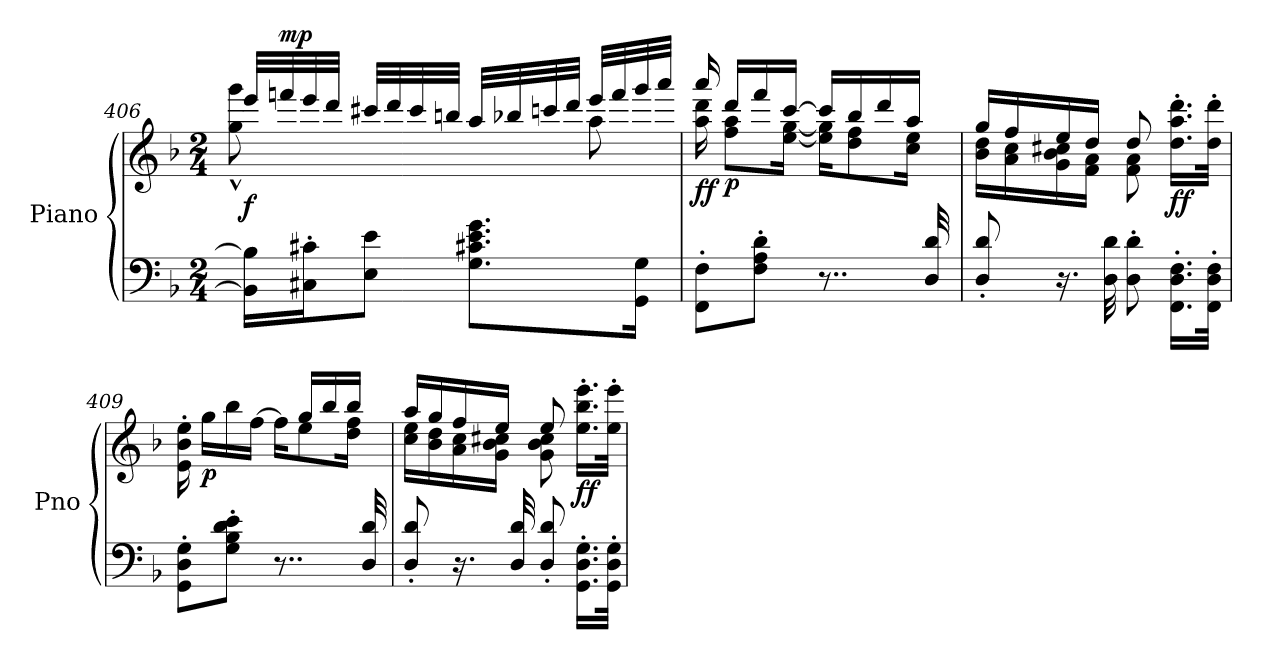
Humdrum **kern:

**kern	**kern	**dynam
*part1	*part1	*part1
*staff2	*staff1	*staff1/2
*I"Piano	*	*
*I'Pno	*	*
*clefF4	*clefG2	*
*k[b-]	*k[b-]	*
*M2/4	*M2/4	*
=406	=406	=406
*	*^	*
!	!	!	!LO:DY:b
16BB\] 16B\]LL	32eee/LLL	8gg\^^ 8ggg\^^	f
!	!	!	!LO:DY:a
.	32fffn/	.	mp
16C#X\' 16c#X\'J	32eee/	.	.
.	32ddd/JJJ	.	.
8E\ 8e\J	32ccc#X/LLL	8ryy	.
.	32ddd/	.	.
.	32ccc#/	.	.
.	32bbn/JJJ	.	.
8.G\ 8.c#X\ 8.e\ 8.g\L	32aa/LLL	8ryy	.
.	32bb-X/	.	.
.	32cccn/	.	.
.	32ddd/JJJ	.	.
.	32eee/LLL	8aa\	.
.	32fff/	.	.
16GG\ 16G\Jk	32ggg/	.	.
.	32aaa/JJJ	.	.
=407	=407	=407	=407
!	!	!	!LO:DY:b
8FF\' 8F\'L	16aaa/	16aa\ 16ddd\	ff
!	!	!	!LO:DY:b
.	16ddd/LL	8ff\ 8aa\L	p
8F\' 8A\' 8d\'J	16fff/	.	.
.	[16ccc/JJ	[16ee\ [16gg\Jk	.
8..r	16ccc/LL]	16ee\] 16gg\]KL	.
.	16bb-/	8dd\ 8ff\	.
.	16ddd/	.	.
.	16aa/JJ	16cc\ 16ee\Jk	.
32D/ 32d/	.	.	.
!!LO:LB:g=z	!!
=408	=408	=408	=408
8D/' 8d/'	16gg/LL	16b-\ 16dd\LL	.
.	16ff/	16a\ 16cc\	.
16.r	16ee/	16g\ 16b-\ 16cc#X\	.
.	16dd/JJ	16f\ 16a\JJ	.
32D\ 32d\	.	.	.
8D\' 8d\'	8dd/	8f\ 8a\	.
!	!	!	!LO:DY:b
16.FF\' 16.D\' 16.F\'LL	16.dd\' 16.aa\' 16.ddd\'LL	8ryy	ff
32FF\' 32D\' 32F\'JJk	32dd\' 32ddd\'JJk	.	.
=409	=409	=409	=409
8GG\' 8D\' 8G\'L	16e\' 16b-\' 16ee\'	16ryy	.
!	!	!	!LO:DY:b
.	8.ryy	16gg\LL	p
8G\' 8B-\' 8d\' 8e\'J	.	16bb-\	.
.	.	[16ff\JJ	.
8..r	16ryy	16ff\KL]	.
.	16gg/LL	8ee\	.
.	16bb-/	.	.
.	16bb-/JJ	16dd\ 16ff\Jk	.
32D/ 32d/	.	.	.
=410	=410	=410	=410
8D/' 8d/'	16aa/LL	16cc\ 16ee\LL	.
.	16gg/	16b-\ 16dd\	.
16.r	16ff/	16a\ 16cc\	.
.	16ee/JJ	16g\ 16b-\ 16cc#X\JJ	.
32D/ 32d/	.	.	.
8D/' 8d/'	8ee/	8g\ 8b-\ 8cc#\	.
!	!	!	!LO:DY:b
16.GG\' 16.D\' 16.G\'LL	16.ee\' 16.bb-\' 16.eee\'LL	8ryy	ff
32GG\' 32D\' 32G\'JJk	32ee\' 32eee\'JJk	.	.
*	*v	*v	*
=	=	=
*-	*-	*-
